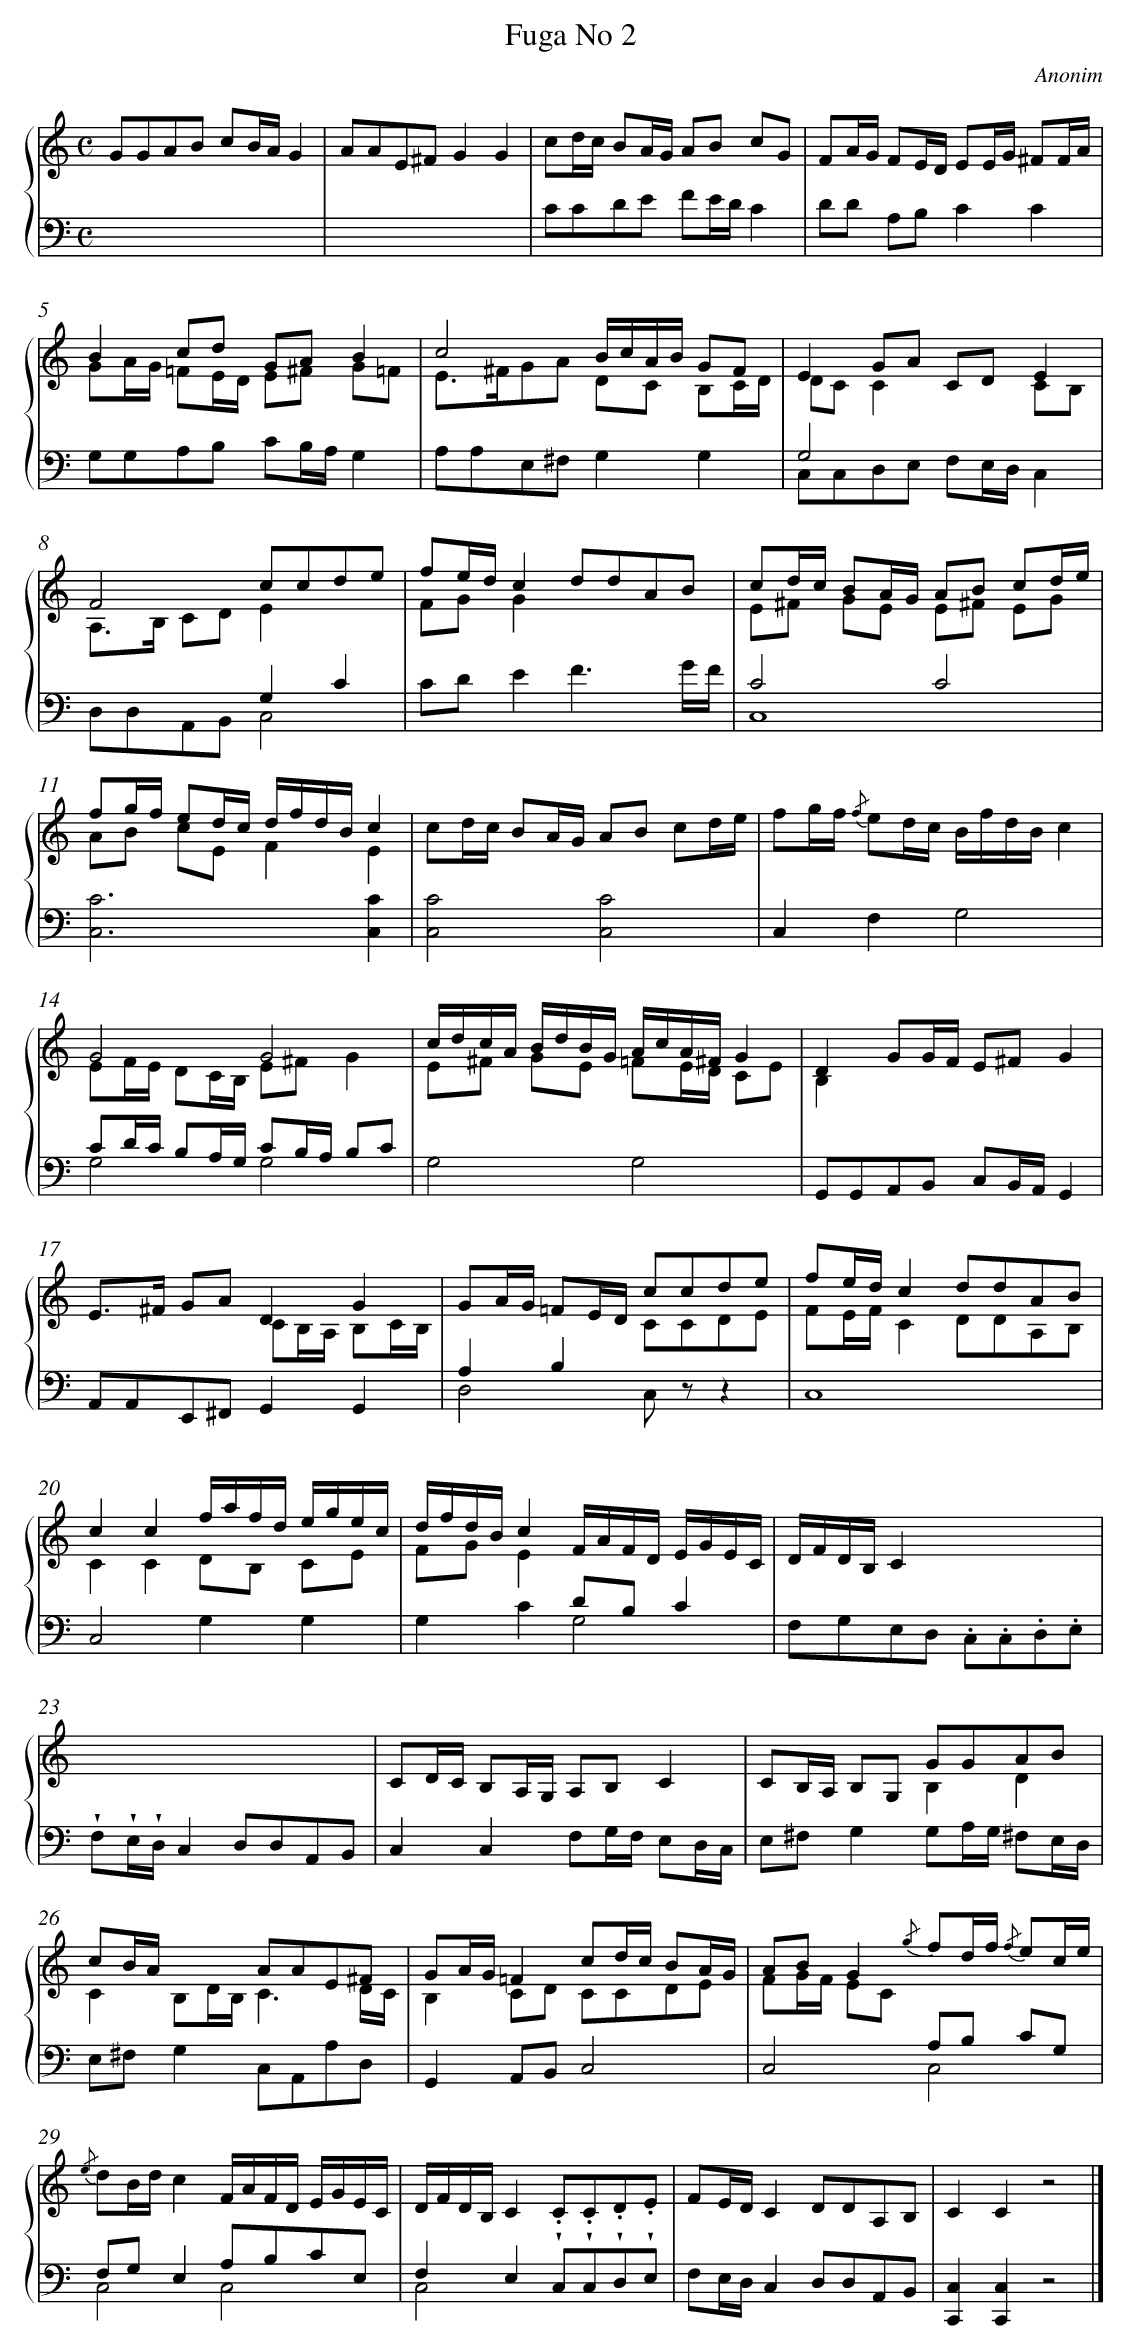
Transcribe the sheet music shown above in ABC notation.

X:1
T: Fuga No 2
C: Anonim
L: 1/8
M: C
%%staves {1 2}
V: 1
V: 2 clef=bass
K: C
[V:1] GGAB cB/A/G2 |
[V:2] x8 |
[V:1] AAE^FG2G2 |
[V:2] x8 |
[V:1] cd/c/ BA/G/ AB cG |
[V:2] CCDE FE/D/C2 |
[V:1] FA/G/ FE/D/ EE/G/ ^FF/A/ |
[V:2] DD A,B,C2C2 |
[V:1] B2cd GAB2 & GA/G/ =FE/D/ E^F G=F |
[V:2] G,G,A,B, CB,/A,/G,2 |
[V:1] c4B/c/A/B/ GF & E>^FGA DC B,C/D/ |
[V:2] A,A,E,^F,G,2G,2 |
[V:1] E2GA CDE2 & DCC2x2CB, |
[V:2] G,4x4 & C,C,D,E, F,E,/D,/C,2 |
[V:1] F4ccde & A,>B, CDE2x2 |
[V:2] x4G,2C2 & D,D,A,,B,,C,4 |
[V:1] fe/d/c2ddAB & FGG2x4 |
[V:2] CDE2F3G/F/ |
[V:1] cd/c/ BA/G/ AB cd/e/ & E^F GE E^F EG |
[V:2] C4C4 & C,8 |
[V:1] fg/f/ ed/c/ d/f/d/B/c2 & AB cEF2E2 |
[V:2] [C6C,6][C2C,2] |
[V:1] cd/c/ BA/G/ AB cd/e/ |
[V:2] [C4C,4][C4C,4] |
[V:1] fg/f/ {/f} ed/c/ B/f/d/B/c2 |
[V:2] C,2F,2G,4 |
[V:1] G4G4 & EF/E/ DC/B,/ E^FG2 |
[V:2] CD/C/ B,A,/G,/ CB,/A,/ B,C & G,4G,4 |
[V:1] c/d/c/A/ B/d/B/G/ A/c/A/^F/G2 & E^F GE =FE/D/ CE |
[V:2] G,4G,4 |
[V:1] D2GG/F/ E^FG2 & B,2x6 |
[V:2] G,,G,,A,,B,, C,B,,/A,,/G,,2 |
[V:1] E>^F GAD2G2 & x4CB,/A,/ B,C/B,/ |
[V:2] A,,A,,E,,^F,,G,,2G,,2 |
[V:1] GA/G/ =FE/D/ ccde & x4CCDE |
[V:2] A,2B,2x4 & D,4C, zz2 |
[V:1] fe/d/c2ddAB & FE/F/C2DDA,B, |
[V:2] C,8 |
[V:1] c2c2f/a/f/d/ e/g/e/c/ & C2C2DB, CE |
[V:2] C,4G,2G,2 |
[V:1] d/f/d/B/c2F/A/F/D/ E/G/E/C/ & FGE2x4 |
[V:2] x4DB,C2 & G,2C2G,4 |
[V:1] D/F/D/B,/C2x4 |
[V:2] F,G,E,D, .C,.C,.D,.E, |
[V:1] x8 |
[V:2] !wedge!F,!wedge!E,/!wedge!D,/C,2D,D,A,,B,, |
[V:1] CD/C/ B,A,/G,/ A,B,C2 |
[V:2] C,2C,2F,G,/F,/ E,D,/C,/ |
[V:1] CB,/A,/ B,G, GGAB & x4B,2D2 |
[V:2] E,^F,G,2G,A,/G,/ ^F,E,/D,/ |
[V:1] cB/A/x2AAE^F & C2B,D/B,/C3D/C/ |
[V:2] E,^F,G,2C,A,,A,D, |
[V:1] GA/G/=F2cd/c/ BA/G/ & B,2CD CCDE |
[V:2] G,,2A,,B,,C,4 |
[V:1] ABG2{/g} fd/f/ {/f} ec/e/ & FG/F/ ECx4 |
[V:2] C,4A,B, CG, & x4C,4 |
[V:1] {/e} dB/d/c2F/A/F/D/ E/G/E/C/ |
[V:2] F,G,E,2A,B,CE, & C,4C,4 |
[V:1] D/F/D/B,/C2.C.C.D.E |
[V:2] F,2E,2!wedge!C,!wedge!C,!wedge!D,!wedge!E, & C,4x4 |
[V:1] FE/D/C2DDA,B, |
[V:2] F,E,/D,/C,2D,D,A,,B,, |
[V:1] C2C2z4 |]
[V:2] [C,2C,,2][C,2C,,2]z4 |]
